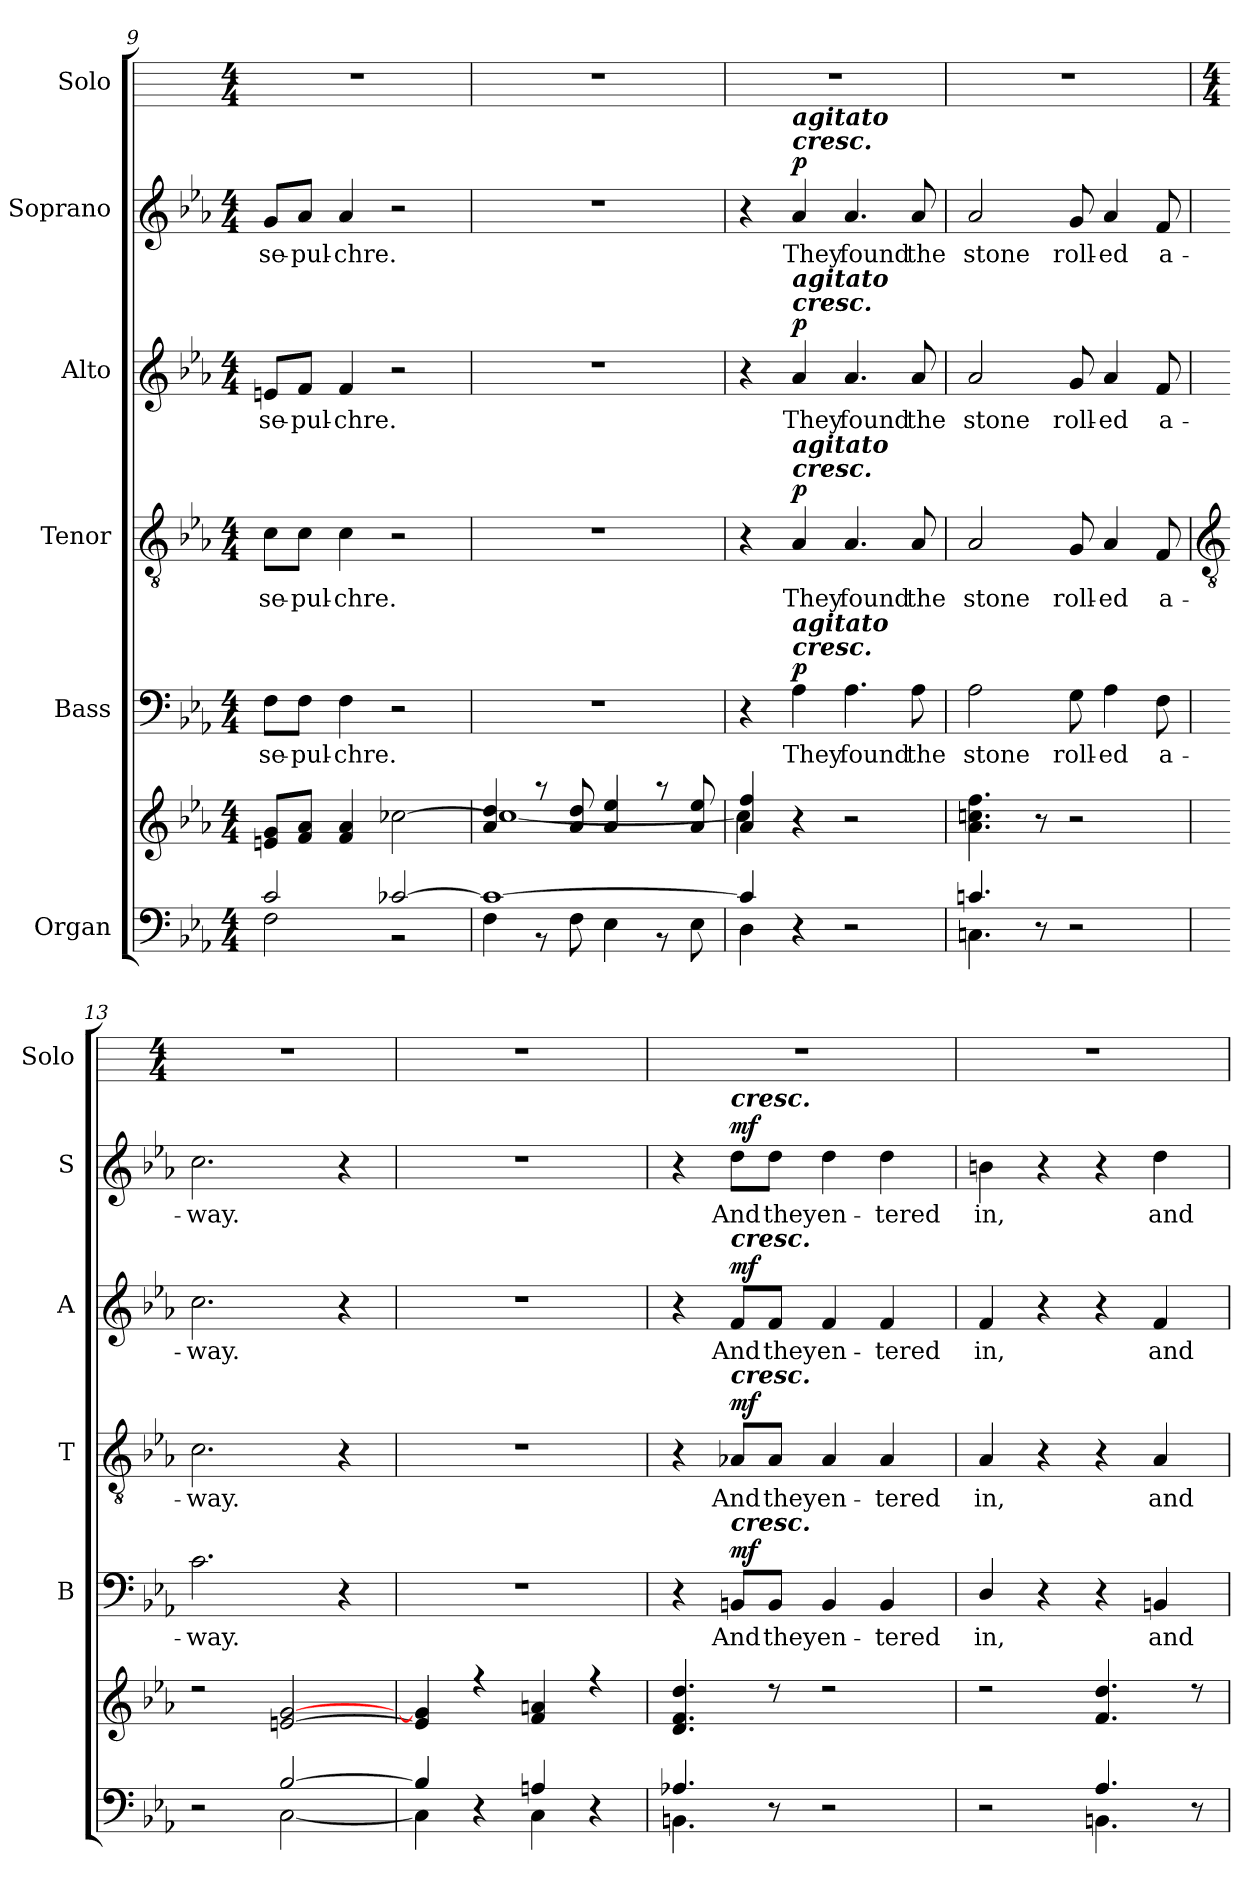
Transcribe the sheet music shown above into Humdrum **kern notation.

**kern	**kern	**dynam	**kern	**text	**dynam	**kern	**text	**dynam	**kern	**text	**dynam	**kern	**text	**dynam	**kern
*part6	*part6	*part6	*part5	*part5	*part5	*part4	*part4	*part4	*part3	*part3	*part3	*part2	*part2	*part2	*part1
*staff7	*staff6	*staff6/7	*staff5	*staff5	*staff5	*staff4	*staff4	*staff4	*staff3	*staff3	*staff3	*staff2	*staff2	*staff2	*staff1
*I"Organ	*	*	*I"Bass	*	*	*I"Tenor	*	*	*I"Alto	*	*	*I"Soprano	*	*	*I"Solo
*	*	*	*I'B	*	*	*I'T	*	*	*I'A	*	*	*I'S	*	*	*I'Solo
*clefF4	*clefG2	*	*clefF4	*	*	*clefGv2	*	*	*clefG2	*	*	*clefG2	*	*	*
*k[b-e-a-]	*k[b-e-a-]	*	*k[b-e-a-]	*	*	*k[b-e-a-]	*	*	*k[b-e-a-]	*	*	*k[b-e-a-]	*	*	*
*E-:	*E-:	*	*E-:	*	*	*E-:	*	*	*E-:	*	*	*E-:	*	*	*
*M4/4	*M4/4	*	*M4/4	*	*	*M4/4	*	*	*M4/4	*	*	*M4/4	*	*	*M4/4
=9	=9	=9	=9	=9	=9	=9	=9	=9	=9	=9	=9	=9	=9	=9	=9
*^	*^	*	*	*	*	*	*	*	*	*	*	*	*	*	*
!	!	!	!	!	!	!LO:LY:b	!	!	!LO:LY:b	!	!	!LO:LY:b	!	!	!LO:LY:b	!	!
2c/	2F\	8en/ 8g/L	2ryy	.	8F\L	se-	.	8c\L	se-	.	8en/L	se-	.	8g/L	se-	.	1r
!	!	!	!	!	!	!LO:LY:b	!	!	!LO:LY:b	!	!	!LO:LY:b	!	!	!LO:LY:b	!	!
.	.	8f/ 8a-/J	.	.	8F\J	-pul-	.	8c\J	-pul-	.	8f/J	-pul-	.	8a-/J	-pul-	.	.
!	!	!	!	!	!	!LO:LY:b	!	!	!LO:LY:b	!	!	!LO:LY:b	!	!	!LO:LY:b	!	!
.	.	4f/ 4a-/	.	.	4F	-chre.	.	4c	-chre.	.	4f	-chre.	.	4a-	-chre.	.	.
[2c-X/	2r	2ryy	[2cc-X\	.	2r	.	.	2r	.	.	2r	.	.	2r	.	.	.
=10	=10	=10	=10	=10	=10	=10	=10	=10	=10	=10	=10	=10	=10	=10	=10	=10	=10
1c-/_	4F\	4a-/ 4dd/	1cc-\_	.	1r	.	.	1r	.	.	1r	.	.	1r	.	.	1r
.	8r	8r	.	.	.	.	.	.	.	.	.	.	.	.	.	.	.
.	8F\	8a-/ 8dd/	.	.	.	.	.	.	.	.	.	.	.	.	.	.	.
.	4E-\	4a-/ 4ee-/	.	.	.	.	.	.	.	.	.	.	.	.	.	.	.
.	8r	8r	.	.	.	.	.	.	.	.	.	.	.	.	.	.	.
.	8E-\	8a-/ 8ee-/	.	.	.	.	.	.	.	.	.	.	.	.	.	.	.
=11	=11	=11	=11	=11	=11	=11	=11	=11	=11	=11	=11	=11	=11	=11	=11	=11	=11
4c-/]	4D\	4a-/ 4ff/	4cc-\]	.	4r	.	.	4r	.	.	4r	.	.	4r	.	.	1r
!	!	!	!	!	!	!	!	!	!	!	!	!	!	!LO:TX:a:Bi:t=cresc.	!	!	!
!	!	!	!	!	!	!	!	!	!	!	!	!	!	!LO:TX:a:Bi:t=agitato	!	!	!
!	!	!	!	!	!	!	!	!	!	!	!LO:TX:a:Bi:t=cresc.	!	!	!	!	!	!
!	!	!	!	!	!	!	!	!	!	!	!LO:TX:a:Bi:t=agitato	!	!	!	!	!	!
!	!	!	!	!	!	!	!	!LO:TX:a:Bi:t=cresc.	!	!	!	!	!	!	!	!	!
!	!	!	!	!	!	!	!	!LO:TX:a:Bi:t=agitato	!	!	!	!	!	!	!	!	!
!	!	!	!	!	!LO:TX:a:Bi:t=cresc.	!	!	!	!	!	!	!	!	!	!	!	!
!	!	!	!	!	!LO:TX:a:Bi:t=agitato	!	!	!	!	!	!	!	!	!	!	!	!
!	!	!	!	!	!	!LO:LY:b	!LO:DY:b	!	!LO:LY:b	!LO:DY:b	!	!LO:LY:b	!LO:DY:b	!	!LO:LY:b	!LO:DY:b	!
2.ryy	4r	4r	2.ryy	.	4A-	They	p	4A-	They	p	4a-	They	p	4a-	They	p	.
!	!	!	!	!	!	!LO:LY:b	!	!	!LO:LY:b	!	!	!LO:LY:b	!	!	!LO:LY:b	!	!
.	2r	2r	.	.	4.A-	found	.	4.A-	found	.	4.a-	found	.	4.a-	found	.	.
!	!	!	!	!	!	!LO:LY:b	!	!	!LO:LY:b	!	!	!LO:LY:b	!	!	!LO:LY:b	!	!
.	.	.	.	.	8A-	the	.	8A-	the	.	8a-	the	.	8a-	the	.	.
=12	=12	=12	=12	=12	=12	=12	=12	=12	=12	=12	=12	=12	=12	=12	=12	=12	=12
!	!	!	!	!	!	!LO:LY:b	!	!	!LO:LY:b	!	!	!LO:LY:b	!	!	!LO:LY:b	!	!
4.cn/	4.Cn\	4.a- 4.ccn 4.ff	2ryy	.	2A-	stone	.	2A-	stone	.	2a-	stone	.	2a-	stone	.	1r
2ryy	8r	8r	.	.	.	.	.	.	.	.	.	.	.	.	.	.	.
!	!	!	!	!	!	!LO:LY:b	!	!	!LO:LY:b	!	!	!LO:LY:b	!	!	!LO:LY:b	!	!
.	2r	2r	8ryy	.	8G	roll-	.	8G	roll-	.	8g	roll-	.	8g	roll-	.	.
!	!	!	!	!	!	!LO:LY:b	!	!	!LO:LY:b	!	!	!LO:LY:b	!	!	!LO:LY:b	!	!
.	.	.	4.ryy	.	4A-	-ed	.	4A-	-ed	.	4a-	-ed	.	4a-	-ed	.	.
!	!	!	!	!	!	!LO:LY:b	!	!	!LO:LY:b	!	!	!LO:LY:b	!	!	!LO:LY:b	!	!
8ryy	.	.	.	.	8F	a-	.	8F	a-	.	8f	a-	.	8f	a-	.	.
!!LO:LB:g=z
=13	=13	=13	=13	=13	=13	=13	=13	=13	=13	=13	=13	=13	=13	=13	=13	=13	=13
*	*	*	*	*	*	*	*	*clefGv2	*	*	*	*	*	*	*	*	*
*	*	*	*	*	*	*	*	*	*	*	*	*	*	*	*	*	*M4/4
!	!	!	!	!	!	!LO:LY:b	!	!	!LO:LY:b	!	!	!LO:LY:b	!	!	!LO:LY:b	!	!
2ryy	2r	2r	1ryy	.	2.c	-way.	.	2.c	-way.	.	2.cc	-way.	.	2.cc	-way.	.	1r
[2B-/	[2C\	[2en [2g	.	.	.	.	.	.	.	.	.	.	.	.	.	.	.
.	.	.	.	.	4r	.	.	4r	.	.	4r	.	.	4r	.	.	.
=14	=14	=14	=14	=14	=14	=14	=14	=14	=14	=14	=14	=14	=14	=14	=14	=14	=14
4B-/]	4C\]	4e] 4g#]	1ryy	.	1r	.	.	1r	.	.	1r	.	.	1r	.	.	1r
4ryy	4r	4r	.	.	.	.	.	.	.	.	.	.	.	.	.	.	.
4An/	4C\	4f 4an	.	.	.	.	.	.	.	.	.	.	.	.	.	.	.
4ryy	4r	4r	.	.	.	.	.	.	.	.	.	.	.	.	.	.	.
=15	=15	=15	=15	=15	=15	=15	=15	=15	=15	=15	=15	=15	=15	=15	=15	=15	=15
4.A-X/	4.BBn\	4.d 4.f 4.dd	1ryy	.	4r	.	.	4r	.	.	4r	.	.	4r	.	.	1r
!	!	!	!	!	!	!	!	!	!	!	!	!	!	!LO:TX:a:Bi:t=cresc.	!	!	!
!	!	!	!	!	!	!	!	!	!	!	!LO:TX:a:Bi:t=cresc.	!	!	!	!	!	!
!	!	!	!	!	!	!	!	!LO:TX:a:Bi:t=cresc.	!	!	!	!	!	!	!	!	!
!	!	!	!	!	!LO:TX:a:Bi:t=cresc.	!	!	!	!	!	!	!	!	!	!	!	!
!	!	!	!	!	!	!LO:LY:b	!LO:DY:b	!	!LO:LY:b	!LO:DY:b	!	!LO:LY:b	!LO:DY:b	!	!LO:LY:b	!LO:DY:b	!
.	.	.	.	.	8BBn/L	And	mf	8A-X/L	And	mf	8f/L	And	mf	8dd\L	And	mf	.
!	!	!	!	!	!	!LO:LY:b	!	!	!LO:LY:b	!	!	!LO:LY:b	!	!	!LO:LY:b	!	!
2ryy	8r	8r	.	.	8BB/J	they	.	8A-/J	they	.	8f/J	they	.	8dd\J	they	.	.
!	!	!	!	!	!	!LO:LY:b	!	!	!LO:LY:b	!	!	!LO:LY:b	!	!	!LO:LY:b	!	!
.	2r	2r	.	.	4BB	en-	.	4A-	en-	.	4f	en-	.	4dd	en-	.	.
!	!	!	!	!	!	!LO:LY:b	!	!	!LO:LY:b	!	!	!LO:LY:b	!	!	!LO:LY:b	!	!
.	.	.	.	.	4BB	-tered	.	4A-	-tered	.	4f	-tered	.	4dd	-tered	.	.
8ryy	.	.	.	.	.	.	.	.	.	.	.	.	.	.	.	.	.
=16	=16	=16	=16	=16	=16	=16	=16	=16	=16	=16	=16	=16	=16	=16	=16	=16	=16
!	!	!	!	!	!	!LO:LY:b	!	!	!LO:LY:b	!	!	!LO:LY:b	!	!	!LO:LY:b	!	!
2ryy	2r	2r	1ryy	.	4D/	in,	.	4A-	in,	.	4f	in,	.	4bn	in,	.	1r
.	.	.	.	.	4r	.	.	4r	.	.	4r	.	.	4r	.	.	.
!	!	!	!	!LO:DY:b=2	!	!	!	!	!	!	!	!	!	!	!	!	!
!	!	!	!	!LO:DY:n=1:b=2	!	!	!	!	!	!	!	!	!	!	!	!	!
!	!	!	!	!LO:DY:n=2:b	!	!	!	!	!	!	!	!	!	!	!	!	!
4.A-/	4.BBn\	4.f 4.dd	.	mf mf mf	4r	.	.	4r	.	.	4r	.	.	4r	.	.	.
!	!	!	!	!	!	!LO:LY:b	!	!	!LO:LY:b	!	!	!LO:LY:b	!	!	!LO:LY:b	!	!
.	.	.	.	.	4BBn	and	.	4A-	and	.	4f	and	.	4dd	and	.	.
8ryy	8r	8r	.	.	.	.	.	.	.	.	.	.	.	.	.	.	.
*v	*v	*	*	*	*	*	*	*	*	*	*	*	*	*	*	*	*
*	*v	*v	*	*	*	*	*	*	*	*	*	*	*	*	*	*
=	=	=	=	=	=	=	=	=	=	=	=	=	=	=	=
*-	*-	*-	*-	*-	*-	*-	*-	*-	*-	*-	*-	*-	*-	*-	*-
